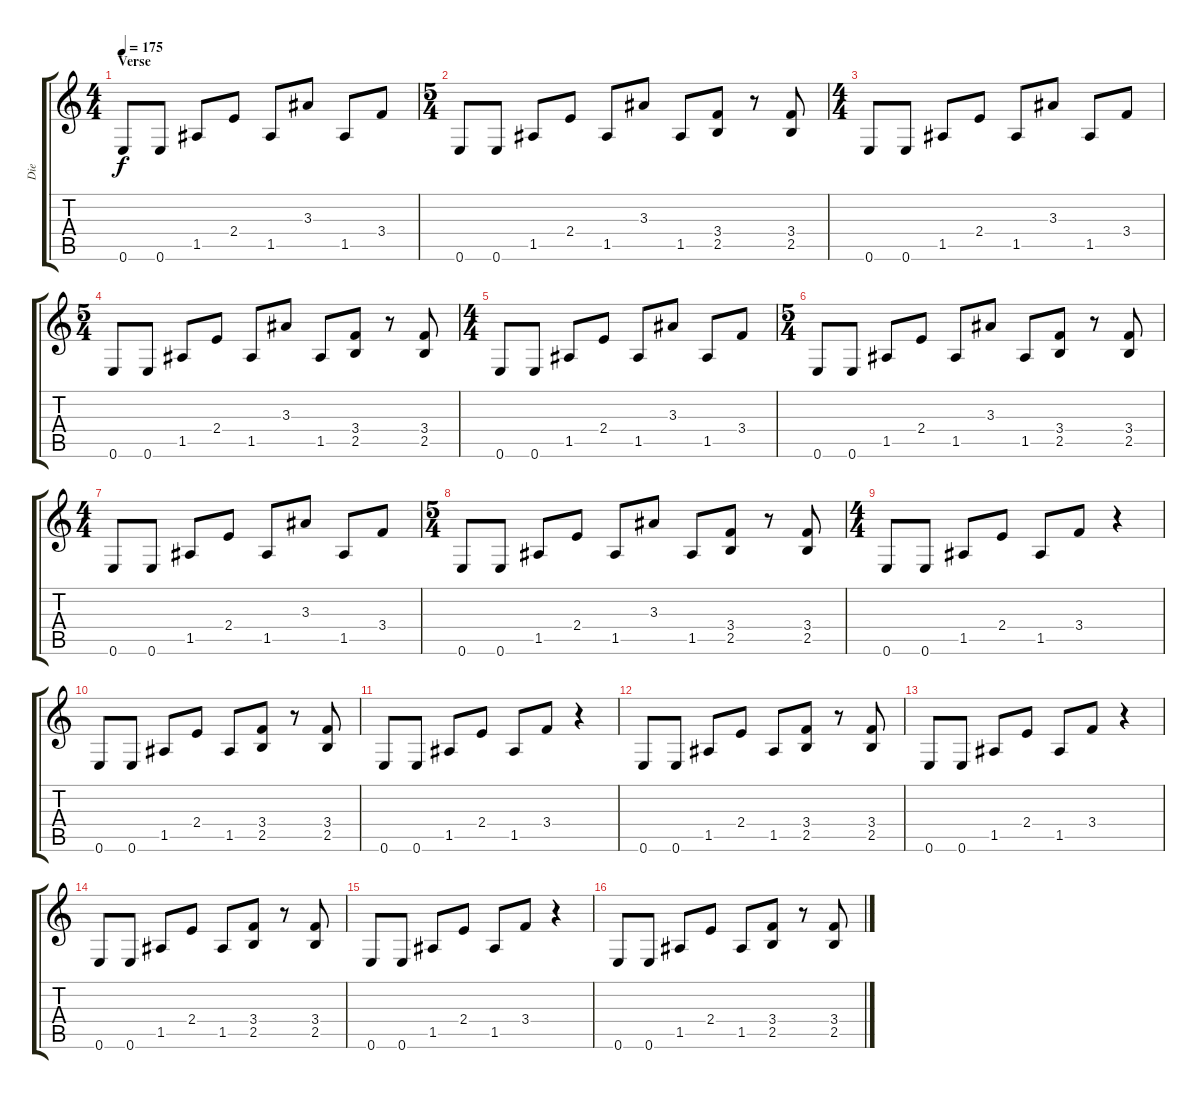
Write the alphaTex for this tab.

\track ("Die" "Die") {instrument distortionguitar}
\staff {score tabs}
\tuning (E4 B3 G3 D3 A2 E2) {hide}
\ts (4 4)
\section ("" "Verse")
\tempo 175
\clef g2
\ks c
0.6.8{dy f} 0.6.8 1.5.8 2.4.8 1.5.8 3.3.8 1.5.8 3.4.8 |
\ts (5 4)
0.6.8 0.6.8 1.5.8 2.4.8 1.5.8 3.3.8 1.5.8 (3.4 2.5).8 r.8 (3.4 2.5).8 |
\ts (4 4)
0.6.8 0.6.8 1.5.8 2.4.8 1.5.8 3.3.8 1.5.8 3.4.8 |
\ts (5 4)
0.6.8 0.6.8 1.5.8 2.4.8 1.5.8 3.3.8 1.5.8 (3.4 2.5).8 r.8 (3.4 2.5).8 |
\ts (4 4)
0.6.8 0.6.8 1.5.8 2.4.8 1.5.8 3.3.8 1.5.8 3.4.8 |
\ts (5 4)
0.6.8 0.6.8 1.5.8 2.4.8 1.5.8 3.3.8 1.5.8 (3.4 2.5).8 r.8 (3.4 2.5).8 |
\ts (4 4)
0.6.8 0.6.8 1.5.8 2.4.8 1.5.8 3.3.8 1.5.8 3.4.8 |
\ts (5 4)
0.6.8 0.6.8 1.5.8 2.4.8 1.5.8 3.3.8 1.5.8 (3.4 2.5).8 r.8 (3.4 2.5).8 |
\ts (4 4)
0.6.8 0.6.8 1.5.8 2.4.8 1.5.8 3.4.8 r.4 |
0.6.8 0.6.8 1.5.8 2.4.8 1.5.8 (3.4 2.5).8 r.8 (3.4 2.5).8 |
0.6.8 0.6.8 1.5.8 2.4.8 1.5.8 3.4.8 r.4 |
0.6.8 0.6.8 1.5.8 2.4.8 1.5.8 (3.4 2.5).8 r.8 (3.4 2.5).8 |
0.6.8 0.6.8 1.5.8 2.4.8 1.5.8 3.4.8 r.4 |
0.6.8 0.6.8 1.5.8 2.4.8 1.5.8 (3.4 2.5).8 r.8 (3.4 2.5).8 |
0.6.8 0.6.8 1.5.8 2.4.8 1.5.8 3.4.8 r.4 |
0.6.8 0.6.8 1.5.8 2.4.8 1.5.8 (3.4 2.5).8 r.8 (3.4 2.5).8
